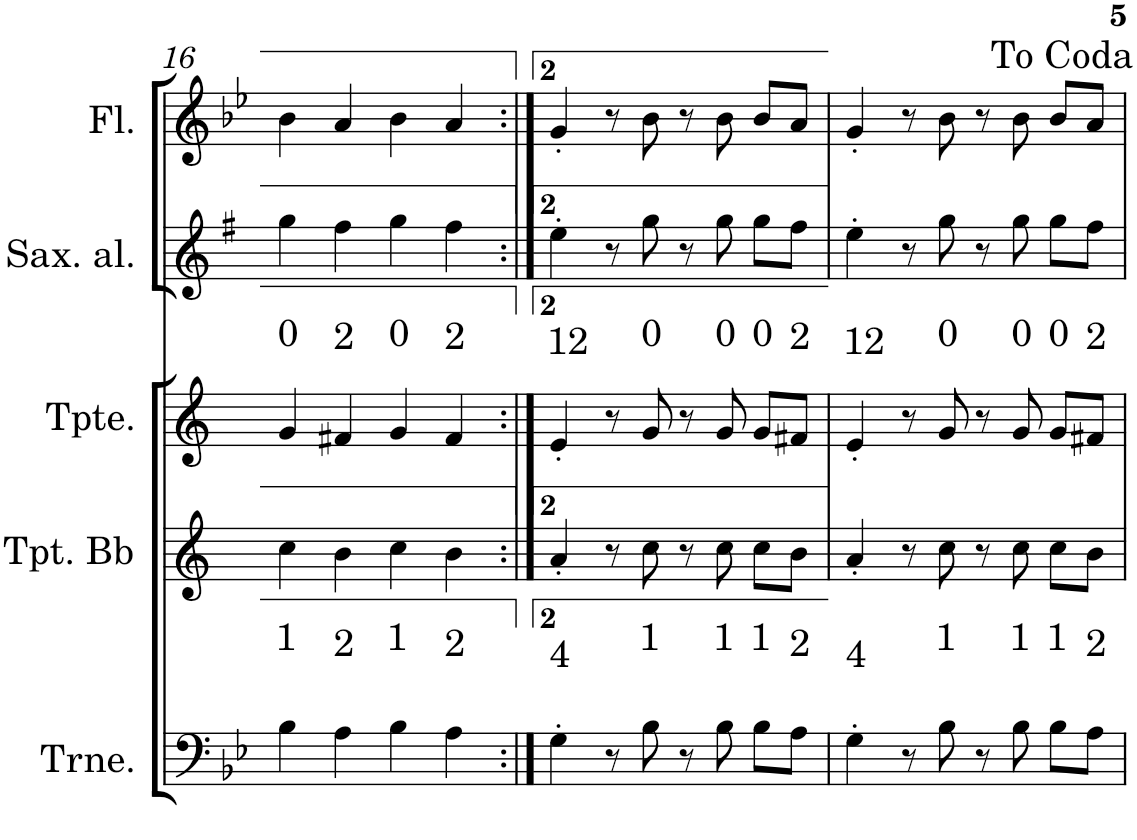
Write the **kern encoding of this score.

**kern	**kern	**kern	**kern	**kern
*part5	*part4	*part3	*part2	*part1
*staff5	*staff4	*staff3	*staff2	*staff1
*I"C ClavF	*I"Bb	*I"Bb - Pirata	*I"Eb	*I"C ClavG
!!LO:PB:g=z
*clefF4	*clefG2	*clefG2	*clefG2	*clefG2
*	*Trd1c2	*Trd1c2	*Trd5c9	*
*k[b-e-]	*k[]	*k[]	*k[f#]	*k[b-e-]
*B-:	*	*	*G:	*B-:
*M4/4	*M4/4	*M4/4	*M4/4	*M4/4
=16	=16	=16	=16	=16
!	!	!LO:TX:a:t=0	!	!
!LO:TX:a:t=1	!	!	!	!
4B-\	4cc\	4g/	4gg\	4b-\
!	!	!LO:TX:a:t=2	!	!
!LO:TX:a:t=2	!	!	!	!
4A\	4b\	4f#X/	4ff#\	4a/
!	!	!LO:TX:a:t=0	!	!
!LO:TX:a:t=1	!	!	!	!
4B-\	4cc\	4g/	4gg\	4b-\
!	!	!LO:TX:a:t=2	!	!
!LO:TX:a:t=2	!	!	!	!
4A\	4b\	4f#/	4ff#\	4a/
=17:|!	=17:|!	=17:|!	=17:|!	=17:|!
!	!	!LO:TX:a:t=12	!	!
!LO:TX:a:t=4	!	!	!	!
4G'\	4a'/	4e'/	4ee'\	4g'/
8r	8r	8r	8r	8r
!	!	!LO:TX:a:t=0	!	!
!LO:TX:a:t=1	!	!	!	!
8B-\	8cc\	8g/	8gg\	8b-\
8r	8r	8r	8r	8r
!	!	!LO:TX:a:t=0	!	!
!LO:TX:a:t=1	!	!	!	!
8B-\	8cc\	8g/	8gg\	8b-\
!	!	!LO:TX:a:t=0	!	!
!LO:TX:a:t=1	!	!	!	!
8B-\L	8cc\L	8g/L	8gg\L	8b-/L
!	!	!LO:TX:a:t=2	!	!
!LO:TX:a:t=2	!	!	!	!
8A\J	8b\J	8f#X/J	8ff#\J	8a/J
=18	=18	=18	=18	=18
!	!	!LO:TX:a:t=12	!	!
!LO:TX:a:t=4	!	!	!	!
4G'\	4a'/	4e'/	4ee'\	4g'/
8r	8r	8r	8r	8r
!	!	!LO:TX:a:t=0	!	!
!LO:TX:a:t=1	!	!	!	!
8B-\	8cc\	8g/	8gg\	8b-\
8r	8r	8r	8r	8r
!	!	!LO:TX:a:t=0	!	!
!LO:TX:a:t=1	!	!	!	!
8B-\	8cc\	8g/	8gg\	8b-\
!	!	!LO:TX:a:t=0	!	!
!LO:TX:a:t=1	!	!	!	!
8B-\L	8cc\L	8g/L	8gg\L	8b-/L
!	!	!LO:TX:a:t=2	!	!
!LO:TX:a:t=2	!	!	!	!
8A\J	8b\J	8f#X/J	8ff#\J	8a/J
=	=	=	=	=
*-	*-	*-	*-	*-
